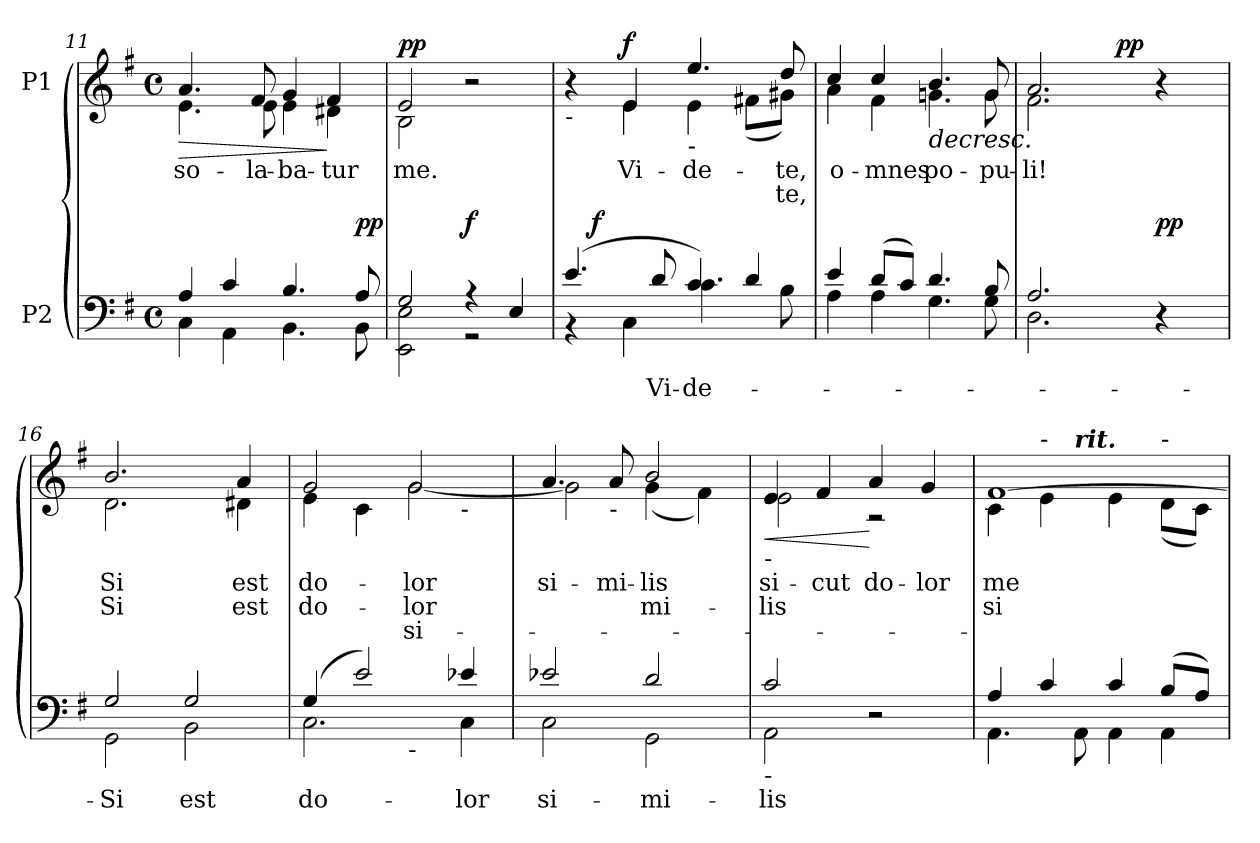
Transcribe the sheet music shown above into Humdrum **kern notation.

**kern	**text	**dynam	**kern	**text	**text	**text	**dynam
*part2	*part2	*part2	*part1	*part1	*part1	*part1	*part1
*staff2	*staff2	*staff2	*staff1	*staff1	*staff1	*staff1	*staff1
*I"P2	*	*	*I"P1	*	*	*	*
*clefF4	*	*	*clefG2	*	*	*	*
*k[f#]	*	*	*k[f#]	*	*	*	*
*G:	*	*	*G:	*	*	*	*
*M4/4	*	*	*M4/4	*	*	*	*
*met(c)	*	*	*met(c)	*	*	*	*
=11	=11	=11	=11	=11	=11	=11	=11
*^	*	*	*	*	*	*	*
!	!	!	!	!	!LO:LY:b:color=#000000	!	!	!LO:HP:b
*	*	*	*	*^	*	*	*	*
4Ai/	4Ci\	.	.	4.ai/	4.ei\	-so-	.	.	>
4ci/	4AAi\	.	.	.	.	.	.	.	.
!	!	!	!	!	!	!LO:LY:b:color=#000000	!	!	!
.	.	.	.	8f#i/	8ei\	-la-	.	.	.
!	!	!	!	!	!	!LO:LY:b:color=#000000	!	!	!
4.Bi/	4.BBi\	.	.	4gi/	4ei\	-ba-	.	.	.
!	!	!	!	!	!	!LO:LY:b:color=#000000	!	!	!
.	.	.	.	4f#i/	4d#Xi\	-tur	.	.	]
8Ai/	8BBi\	.	pp	.	.	.	.	.	.
=12	=12	=12	=12	=12	=12	=12	=12	=12	=12
!	!	!	!	!	!	!LO:LY:b:color=#000000	!	!	!
2Gi/	2EEi\ 2Ei	.	.	2ei/	2Bi\	me.	.	.	pp
!	!	!	!	!	!	!LO:LY:b:color=#000000	!	!	!
4r	2r	.	f	2r	2ryy	Vi-	.	.	.
4Ei/	.	.	.	.	.	.	.	.	.
!!LO:LB:g=z	!!
=13	=13	=13	=13	=13	=13	=13	=13	=13	=13
!	!	!	!	!LO:TX:b:t=-	!	!	!	!	!
!	!	!	!	!	!	!LO:LY:b:color=#000000	!	!	!
*	*^	*	*	*	*	*	*	*	*
(4.ei/	4r	16..ryy	.	.	4r	4ryy	de-	.	.	.
.	.	2ryy	.	f	.	.	.	.	.	.
!	!	!	!	!	!	!	!LO:LY:b:color=#000000	!	!	!
.	4Ci\	.	.	.	4ei/	4ei\	-Vi-	.	.	f
!	!	!	!LO:LY:b:color=#000000	!	!	!	!	!	!	!
8di/	.	.	Vi-	.	.	.	.	.	.	.
!	!	!	!LO:LY:b:color=#000000	!	!	!	!	!	!	!
!	!	!	!	!	!LO:TX:b:t=-	!	!	!	!	!
!	!	!	!	!	!	!	!LO:LY:b:color=#000000	!	!	!
4ci/)	4.ci\	.	-de-	.	4.eei/	4ei\	-de-	.	.	.
.	.	4ryy	.	.	.	.	.	.	.	.
4di/	.	.	.	.	.	(8f#Xi\L	.	.	.	.
.	.	8ryy	.	.	.	.	.	.	.	.
!	!	!	!	!	!	!	!LO:LY:b:color=#000000	!LO:LY:b:color=#000000	!	!
.	8Bi\	.	.	.	8ddi/	8g#Xi\J)	-te,	-te,	.	.
.	.	64ryy	.	.	.	.	.	.	.	.
*	*v	*v	*	*	*	*	*	*	*	*
=14	=14	=14	=14	=14	=14	=14	=14	=14	=14
*	*^	*	*	*	*	*	*	*	*
!	!	!	!	!	!	!	!LO:LY:b:color=#000000	!	!	!
*	*v	*v	*	*	*	*	*	*	*	*
4ei/	4Ai\	.	.	4cci/	4ai\	o-	.	.	.
!	!	!	!	!	!	!LO:LY:b:color=#000000	!	!	!
(8di/L	4Ai\	.	.	4cci/	4f#i\	-mnes	.	.	.
8ci/J)	.	.	.	.	.	.	.	.	.
!	!	!	!	!	!	!LO:LY:b:color=#000000	!	!	!LO:HP:b
4.di/	4.Gi\	.	.	4.bi/	4.gni\	po-	.	.	>
!	!	!	!	!	!	!LO:LY:b:color=#000000	!	!	!
8Bi/	8Gi\	.	.	8gi/	8gi\	-pu-	.	.	.
*	*	*	*	*v	*v	*	*	*	*
=15	=15	=15	=15	=15	=15	=15	=15	=15
*	*	*	*	*^	*	*	*	*
!	!	!	!	!	!	!LO:LY:b:color=#000000	!	!	!
*	*	*	*	*	*^	*	*	*	*
2.Ai/	2.Di\	.	.	2.ai/	2.f#i\	2ryy	-li!	.	.	.
.	.	.	.	.	.	32ryy	.	.	.	.
.	.	.	.	.	.	128ryy	.	.	.	.
.	.	.	.	.	.	256ryy	.	.	.	.
.	.	.	.	.	.	1024ryy	.	.	.	.
.	.	.	.	.	.	4ryy	.	.	.	pp
4r	4ryy	.	pp	4r	4ryy	.	.	.	.	.
.	.	.	.	.	.	8ryy	.	.	.	.
.	.	.	.	.	.	16ryy	.	.	.	.
.	.	.	.	.	.	64ryy	.	.	.	.
.	.	.	.	.	.	512.ryy	.	.	.	.
*v	*v	*	*	*	*	*	*	*	*	*
.	.	.	.	.	.	.	.	.	]
*	*	*	*v	*v	*v	*	*	*	*
=16	=16	=16	=16	=16	=16	=16	=16
*	*	*	*^	*	*	*	*
*	*	*	*	*^	*	*	*	*
!	!LO:LY:b:color=#000000	!	!	!	!	!	!	!	!
*^	*	*	*v	*v	*v	*	*	*	*
*	*	*	*	*^	*	*	*	*
*	*	*	*	*	*^	*	*	*	*
!	!	!	!	!	!	!	!LO:LY:a:color=#000000	!LO:LY:b:color=#000000	!	!
*	*	*	*	*	*v	*v	*	*	*	*
2Gi/	2GGi\	Si	.	2.bi/	2.di\	Si	Si	.	.
!	!	!LO:LY:b:color=#000000	!	!	!	!	!	!	!
2Gi/	2BBi\	est	.	.	.	.	.	.	.
!	!	!	!	!	!	!LO:LY:a:color=#000000	!LO:LY:b:color=#000000	!	!
.	.	.	.	4ai/	4d#Xi\	est	est	.	.
*v	*v	*	*	*	*	*	*	*	*
*	*	*	*v	*v	*	*	*	*
=17	=17	=17	=17	=17	=17	=17	=17
*	*	*	*^	*	*	*	*
!	!LO:LY:b:color=#000000	!	!	!	!	!	!	!
*^	*	*	*v	*v	*	*	*	*
*	*	*	*	*^	*	*	*	*
!	!	!	!	!	!	!LO:LY:a:color=#000000	!LO:LY:b:color=#000000	!	!
*	*^	*	*	*	*^	*	*	*	*
(4Gi/	2.Ci\	2ryy	do-	.	2gi/	4ei\	2.ryy	do-	do-	.	.
2ei/)	.	.	.	.	.	4ci\	.	.	.	.	.
!	!	!LO:TX:b:t=-	!	!	!	!	!	!	!	!	!
!	!	!	!	!	!	!	!	!LO:LY:a:color=#000000	!LO:LY:b:color=#000000	!LO:LY:b:color=#000000	!
.	.	2ryy	.	.	2gi/	[<2gi\	.	-lor	-lor	si-	.
!	!	!	!	!	!	!	!LO:TX:b:t=-	!	!	!	!
!	!	!	!LO:LY:b:color=#000000	!	!	!	!	!	!	!	!
4e-Xi/	4Ci\	.	-lor	.	.	.	4ryy	.	.	.	.
*v	*v	*v	*	*	*	*	*	*	*	*	*
*	*	*	*v	*v	*v	*	*	*	*
=18	=18	=18	=18	=18	=18	=18	=18
*^	*	*	*^	*	*	*	*
*	*^	*	*	*	*^	*	*	*	*
!	!	!	!LO:LY:b:color=#000000	!	!	!	!	!	!	!	!
*	*v	*v	*	*	*	*	*	*	*	*	*
*	*	*	*	*v	*v	*v	*	*	*	*
*	*^	*	*	*^	*	*	*	*
*	*	*	*	*	*	*^	*	*	*	*
!	!	!	!	!	!	!	!	!LO:LY:a:color=#000000	!	!	!
*	*v	*v	*	*	*	*	*	*	*	*	*
*	*	*	*	*	*v	*v	*	*	*	*
2e-Xi/	2Ci\	si-	.	4.ai/	2gi\]	si-	.	.	.
!	!	!	!	!LO:TX:b:t=-	!	!	!	!	!
!	!	!	!	!	!	!LO:LY:a:color=#000000	!	!	!
.	.	.	.	8ai/	.	-mi-	.	.	.
!	!	!LO:LY:b:color=#000000	!	!	!	!	!	!	!
!	!	!	!	!	!	!LO:LY:a:color=#000000	!LO:LY:b:color=#000000	!	!
2di/	2GGi\	-mi-	.	2bi/	(4gi\	-lis	-mi-	.	.
.	.	.	.	.	4f#i\)	.	.	.	.
!!LO:LB:g=z	!!
=19	=19	=19	=19	=19	=19	=19	=19	=19	=19
!	!	!LO:LY:b:color=#000000	!	!	!	!	!	!	!
!	!	!	!	!LO:TX:b:t=-	!	!	!	!	!
!LO:TX:b:t=-	!	!	!	!	!	!	!	!	!
!	!	!	!	!	!	!LO:LY:a:color=#000000	!LO:LY:b:color=#000000	!	!LO:HP:b
2ci/	2AAi\	lis	.	4ei/	2ei\	si-	-lis	.	<
!	!	!	!	!	!	!LO:LY:a:color=#000000	!	!	!
.	.	.	.	4f#i/	.	-cut	.	.	.
!	!	!	!	!	!	!LO:LY:a:color=#000000	!	!	!
2r	2ryy	.	.	4ai/	2r	do-	.	.	[
!	!	!	!	!	!	!LO:LY:a:color=#000000	!	!	!
.	.	.	.	4gi/	.	-lor	.	.	.
*	*	*	*	*v	*v	*	*	*	*
=20	=20	=20	=20	=20	=20	=20	=20	=20
!	!	!	!	!LO:TX:t=rit.	!	!	!	!
!	!	!	!	!	!LO:LY:a:color=#000000	!LO:LY:b:color=#000000	!	!
*	*	*	*	*^	*	*	*	*
*	*	*	*	*	*^	*	*	*	*
4Ai/	4.AAi\	.	.	[>1f#i	4ci\	4.ryy	me-	si-	.	.
!	!	!	!	!	!LO:TX:a:t=-	!	!	!	!	!
4ci/	.	.	.	.	4ei\	.	.	.	.	.
!	!	!	!	!	!	!LO:TX:a:Bi:t=rit.	!	!	!	!
.	8AAi\	.	.	.	.	2ryy	.	.	.	.
4ci/	4AAi\	.	.	.	4ei\	.	.	.	.	.
!	!	!	!	!	!LO:TX:a:t=-	!	!	!	!	!
(8Bi/L	4AAi\	.	.	.	(8di\L	.	.	.	.	.
8Ai/J)	.	.	.	.	8ci\J)	8ryy	.	.	.	.
*v	*v	*	*	*	*	*	*	*	*	*
*	*	*	*v	*v	*v	*	*	*	*
=	=	=	=	=	=	=	=
*-	*-	*-	*-	*-	*-	*-	*-
